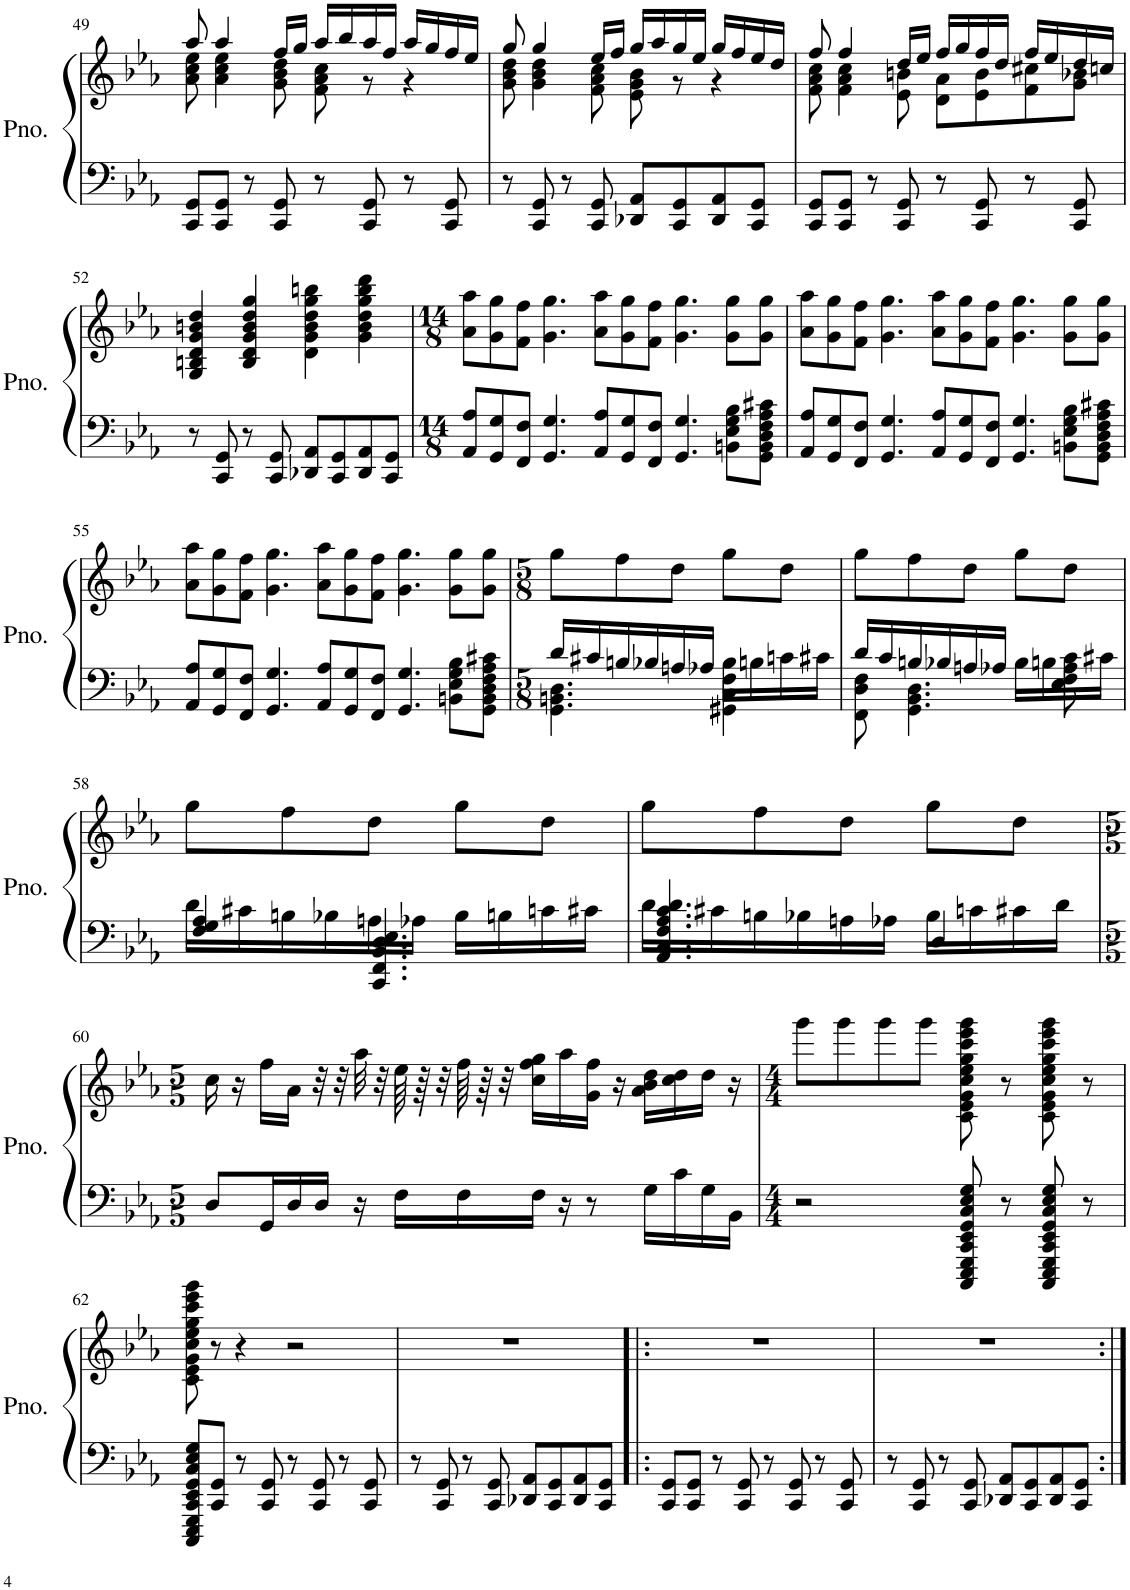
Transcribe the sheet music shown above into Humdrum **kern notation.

**kern	**kern
*part1	*part1
*staff2	*staff1
*I"Piano	*
*I'Pno.	*
!!LO:PB:g=z
*clefF4	*clefG2
*k[b-e-a-]	*k[b-e-a-]
*M4/4	*M4/4
=49	=49
*	*^
8CC/ 8GG/L	8aa-/	8a-\ 8cc\ 8ee-\
8CC/ 8GG/J	4aa-/	4a-\ 4cc\ 4ee-\
8r	.	.
8CC/ 8GG/	16ff/LL	8g\ 8b-\ 8dd\
.	16gg/JJ	.
8r	16aa-/LL	8f\ 8a-\ 8cc\
.	16bb-/	.
8CC/ 8GG/	16aa-/	8r
.	16ff/JJ	.
8r	16aa-/LL	4r
.	16gg/	.
8CC/ 8GG/	16ff/	.
.	16ee-/JJ	.
=50	=50	=50
8r	8gg/	8g\ 8b-\ 8dd\
8CC/ 8GG/	4gg/	4g\ 4b-\ 4dd\
8r	.	.
8CC/ 8GG/	16ee-/LL	8f\ 8a-\ 8cc\
.	16ff/JJ	.
8DD-X/ 8AA-/L	16gg/LL	8e-\ 8g\ 8b-\
.	16aa-/	.
8CC/ 8GG/	16gg/	8r
.	16ee-/JJ	.
8DD-/ 8AA-/	16gg/LL	4r
.	16ff/	.
8CC/ 8GG/J	16ee-/	.
.	16dd/JJ	.
=51	=51	=51
8CC/ 8GG/L	8ff/	8f\ 8a-\ 8cc\
8CC/ 8GG/J	4ff/	4f\ 4a-\ 4cc\
8r	.	.
8CC/ 8GG/	16dd/LL	8e-\ 8bn\
.	16ee-/JJ	.
8r	16ff/LL	8d\ 8a-\L
.	16gg/	.
8CC/ 8GG/	16ff/	8e-\ 8b\
.	16dd/JJ	.
8r	16ff/LL	8f\ 8cc#X\
.	16ee-/	.
8CC/ 8GG/	16dd/	8g\ 8b-X\J
.	16ccn/JJ	.
*	*v	*v
!!LO:LB:g=z
=52	=52
8r	4G/ 4Bn/ 4d/ 4g/ 4bn/ 4dd/
8CC/ 8GG/	.
8r	4B/ 4d/ 4g/ 4b/ 4dd/ 4gg/
8CC/ 8GG/	.
8DD-X/ 8AA-/L	4d\ 4g\ 4b\ 4dd\ 4gg\ 4bbn\
8CC/ 8GG/	.
8DD-/ 8AA-/	4g\ 4b\ 4dd\ 4gg\ 4bb\ 4ddd\
8CC/ 8GG/J	.
=53	=53
*M14/8	*M14/8
8AA-/ 8A-/L	8a-\ 8aa-\L
8GG/ 8G/	8g\ 8gg\
8FF/ 8F/J	8f\ 8ff\J
4.GG/ 4.G/	4.g\ 4.gg\
8AA-/ 8A-/L	8a-\ 8aa-\L
8GG/ 8G/	8g\ 8gg\
8FF/ 8F/J	8f\ 8ff\J
4.GG/ 4.G/	4.g\ 4.gg\
8BBn\ 8E-\ 8G\ 8B-\L	8g\ 8gg\L
8GG\ 8BB\ 8D\ 8F\ 8A-\ 8c#X\J	8g\ 8gg\J
=54	=54
8AA-/ 8A-/L	8a-\ 8aa-\L
8GG/ 8G/	8g\ 8gg\
8FF/ 8F/J	8f\ 8ff\J
4.GG/ 4.G/	4.g\ 4.gg\
8AA-/ 8A-/L	8a-\ 8aa-\L
8GG/ 8G/	8g\ 8gg\
8FF/ 8F/J	8f\ 8ff\J
4.GG/ 4.G/	4.g\ 4.gg\
8BBn\ 8E-\ 8G\ 8B-\L	8g\ 8gg\L
8GG\ 8BB\ 8D\ 8F\ 8A-\ 8c#X\J	8g\ 8gg\J
!!LO:LB:g=z
=55	=55
8AA-/ 8A-/L	8a-\ 8aa-\L
8GG/ 8G/	8g\ 8gg\
8FF/ 8F/J	8f\ 8ff\J
4.GG/ 4.G/	4.g\ 4.gg\
8AA-/ 8A-/L	8a-\ 8aa-\L
8GG/ 8G/	8g\ 8gg\
8FF/ 8F/J	8f\ 8ff\J
4.GG/ 4.G/	4.g\ 4.gg\
8BBn\ 8E-\ 8G\ 8B-\L	8g\ 8gg\L
8GG\ 8BB\ 8D\ 8F\ 8A-\ 8c#X\J	8g\ 8gg\J
=56	=56
*M5/8	*M5/8
*^	*
4.GG\ 4.BBn\ 4.D\	16d/LL	8gg\L
.	16c#X/	.
.	16Bn/	8ff\
.	16B-X/	.
.	16An/	8dd\J
.	16A-X/JJ	.
4GG#X\ 4C\ 4F\	16B-\LL	8gg\L
.	16Bn\	.
.	16cn\	8dd\J
.	16c#X\JJ	.
=57	=57	=57
8FF\ 8D\ 8F\	16d/LL	8gg\L
.	16c/	.
4.GG\ 4.BB-\ 4.D\	16Bn/	8ff\
.	16B-X/	.
.	16An/	8dd\J
.	16A-X/JJ	.
.	16B-\LL	8gg\L
.	16Bn\	.
8E-\ 8F\ 8A-\	16c\	8dd\J
.	16c#X\JJ	.
!!LO:LB:g=z
=58	=58	=58
4F/ 4G/ 4A-/	16d\LL	8gg\L
.	16c#X\	.
.	16Bn\	8ff\
.	16B-X\	.
4.CC/ 4.FF/ 4.BB-/ 4.D/ 4.E-/	16An\	8dd\J
.	16A-X\JJ	.
.	16B-\LL	8gg\L
.	16Bn\	.
.	16cn\	8dd\J
.	16c#X\JJ	.
=59	=59	=59
4.AA-/ 4.C/ 4.F/ 4.A-/ 4.c/ 4.d/	16d\LL	8gg\L
.	16c#X\	.
.	16Bn\	8ff\
.	16B-X\	.
.	16An\	8dd\J
.	16A-X\JJ	.
4D/	16B-\LL	8gg\L
.	16cn\	.
.	16c#X\	8dd\J
.	16d\JJ	.
*v	*v	*
!!LO:LB:g=z
=60	=60
*M5/5	*M5/5
8D/L	16cc\
.	16r
16GG/L	16ff\LL
16D/	16a-\JJ
16D/JJ	32r
.	32r
16r	32aa-\
.	32r
16F\LL	64ee-\
.	64r
.	32r
16F\	64ff\
.	64r
.	32r
16F\JJ	16cc\ 16ff\ 16gg\LL
16r	16aa-\
8r	16g\ 16ff\JJ
.	16r
16G\LL	16a-\ 16b-\ 16dd\LL
16c\	16cc\ 16dd\
16G\	16dd\JJ
16BB-\JJ	16r
=61	=61
*M4/4	*M4/4
2r	8ggg\L
.	8ggg\
.	8ggg\
.	8ggg\J
8CCC/ 8EEE-/ 8GGG/ 8CC/ 8EE-/ 8GG/ 8C/ 8E-/ 8G/	8c\ 8e-\ 8g\ 8cc\ 8ee-\ 8gg\ 8ccc\ 8eee-\ 8ggg\
8r	8r
8CCC/ 8EEE-/ 8GGG/ 8CC/ 8EE-/ 8GG/ 8C/ 8E-/ 8G/	8c\ 8e-\ 8g\ 8cc\ 8ee-\ 8gg\ 8ccc\ 8eee-\ 8ggg\
8r	8r
!!LO:LB:g=z
=62	=62
8CCC/ 8EEE-/ 8GGG/ 8CC/ 8EE-/ 8GG/ 8C/ 8E-/ 8G/L	8c\ 8e-\ 8g\ 8cc\ 8ee-\ 8gg\ 8ccc\ 8eee-\ 8ggg\
8CC/ 8GG/J	8r
8r	4r
8CC/ 8GG/	.
8r	2r
8CC/ 8GG/	.
8r	.
8CC/ 8GG/	.
=63	=63
8r	1r
8CC/ 8GG/	.
8r	.
8CC/ 8GG/	.
8DD-X/ 8AA-/L	.
8CC/ 8GG/	.
8DD-/ 8AA-/	.
8CC/ 8GG/J	.
=64!|:	=64!|:
8CC/ 8GG/L	1r
8CC/ 8GG/J	.
8r	.
8CC/ 8GG/	.
8r	.
8CC/ 8GG/	.
8r	.
8CC/ 8GG/	.
=65	=65
8r	1r
8CC/ 8GG/	.
8r	.
8CC/ 8GG/	.
8DD-X/ 8AA-/L	.
8CC/ 8GG/	.
8DD-/ 8AA-/	.
8CC/ 8GG/J	.
=:|!	=:|!
*-	*-
